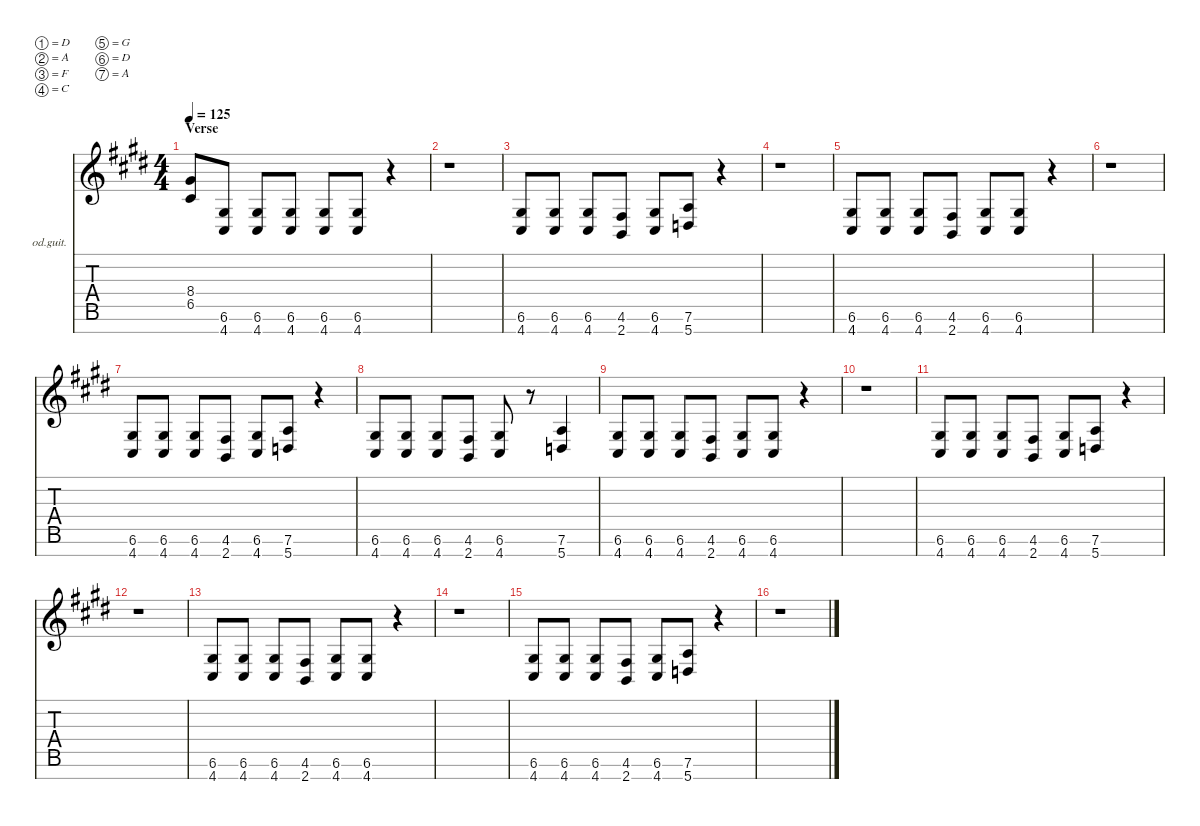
\defaultSystemsLayout 4
\hideDynamics
\bracketExtendMode nobrackets
\firstSystemTrackNameOrientation horizontal
\otherSystemsTrackNameOrientation horizontal
\track ("7str" "od.guit.") {defaultSystemsLayout 4 solo instrument overdrivenguitar}
\staff {score tabs}
\tuning (D4 A3 F3 C3 G2 D2 A1)
\ts (4 4)
\section ("" "Verse")
\scale
1.20972
\tempo 125
\accidentals auto
\clef g2
\ottava regular
\simile none
\scale
1.20972
\ks c#minor
(8.4{t acc #} 6.5{t acc #}).8{dy mf beam Up} (6.6{acc #} 4.7{acc #}).8{beam Up} (6.6{acc #} 4.7{acc #}).8{beam Up} (6.6{acc #} 4.7{acc #}).8{beam Up} (6.6{acc #} 4.7{acc #}).8{beam Up} (6.6{acc #} 4.7{acc #}).8{beam Up} r.4{beam Up} |
\scale
0.930095
\scale
0.930095 r.1{beam Down} |
\scale
0.930095
\scale
0.930095 (6.6{acc #} 4.7{acc #}).8{beam Up} (6.6{acc #} 4.7{acc #}).8{beam Up} (6.6{acc #} 4.7{acc #}).8{beam Up} (4.6{acc #} 2.7{acc forcenatural}).8{beam Up} (6.6{acc #} 4.7{acc #}).8{beam Up} (7.6{acc forcenatural} 5.7{acc forcenatural}).8{beam Up} r.4{beam Up} |
\scale
0.930095
\scale
0.930095 r.1{beam Down} |
\scale
1.20972
\scale
1.20972 (6.6{acc #} 4.7{acc #}).8{beam Up} (6.6{acc #} 4.7{acc #}).8{beam Up} (6.6{acc #} 4.7{acc #}).8{beam Up} (4.6{acc #} 2.7{acc forcenatural}).8{beam Up} (6.6{acc #} 4.7{acc #}).8{beam Up} (6.6{acc #} 4.7{acc #}).8{beam Up} r.4{beam Up} |
\scale
0.930095
\scale
0.930095 r.1{beam Down} |
\scale
0.930095
\scale
0.930095 (6.6{acc #} 4.7{acc #}).8{beam Up} (6.6{acc #} 4.7{acc #}).8{beam Up} (6.6{acc #} 4.7{acc #}).8{beam Up} (4.6{acc #} 2.7{acc forcenatural}).8{beam Up} (6.6{acc #} 4.7{acc #}).8{beam Up} (7.6{acc forcenatural} 5.7{acc forcenatural}).8{beam Up} r.4{beam Up} |
\scale
0.930095
\scale
0.930095 (6.6{acc #} 4.7{acc #}).8{beam Up} (6.6{acc #} 4.7{acc #}).8{beam Up} (6.6{acc #} 4.7{acc #}).8{beam Up} (4.6{acc #} 2.7{acc forcenatural}).8{beam Up} (6.6{acc #} 4.7{acc #}).8{beam Up} r.8{beam Up} (7.6{acc forcenatural} 5.7{acc forcenatural}).4{beam Up} |
\scale
1.20972
\scale
1.20972 (6.6{acc #} 4.7{acc #}).8{beam Up} (6.6{acc #} 4.7{acc #}).8{beam Up} (6.6{acc #} 4.7{acc #}).8{beam Up} (4.6{acc #} 2.7{acc forcenatural}).8{beam Up} (6.6{acc #} 4.7{acc #}).8{beam Up} (6.6{acc #} 4.7{acc #}).8{beam Up} r.4{beam Up} |
\scale
0.930095
\scale
0.930095 r.1{beam Down} |
\scale
0.930095
\scale
0.930095 (6.6{acc #} 4.7{acc #}).8{beam Up} (6.6{acc #} 4.7{acc #}).8{beam Up} (6.6{acc #} 4.7{acc #}).8{beam Up} (4.6{acc #} 2.7{acc forcenatural}).8{beam Up} (6.6{acc #} 4.7{acc #}).8{beam Up} (7.6{acc forcenatural} 5.7{acc forcenatural}).8{beam Up} r.4{beam Up} |
\scale
0.930095
\scale
0.930095 r.1{beam Down} |
\scale
1.20972
\scale
1.20972 (6.6{acc #} 4.7{acc #}).8{beam Up} (6.6{acc #} 4.7{acc #}).8{beam Up} (6.6{acc #} 4.7{acc #}).8{beam Up} (4.6{acc #} 2.7{acc forcenatural}).8{beam Up} (6.6{acc #} 4.7{acc #}).8{beam Up} (6.6{acc #} 4.7{acc #}).8{beam Up} r.4{beam Up} |
\scale
0.930095
\scale
0.930095 r.1{beam Down} |
\scale
0.930095
\scale
0.930095 (6.6{acc #} 4.7{acc #}).8{beam Up} (6.6{acc #} 4.7{acc #}).8{beam Up} (6.6{acc #} 4.7{acc #}).8{beam Up} (4.6{acc #} 2.7{acc forcenatural}).8{beam Up} (6.6{acc #} 4.7{acc #}).8{beam Up} (7.6{acc forcenatural} 5.7{acc forcenatural}).8{beam Up} r.4{beam Up} |
\scale
0.930095
\scale
0.930095 r.1{beam Down}
